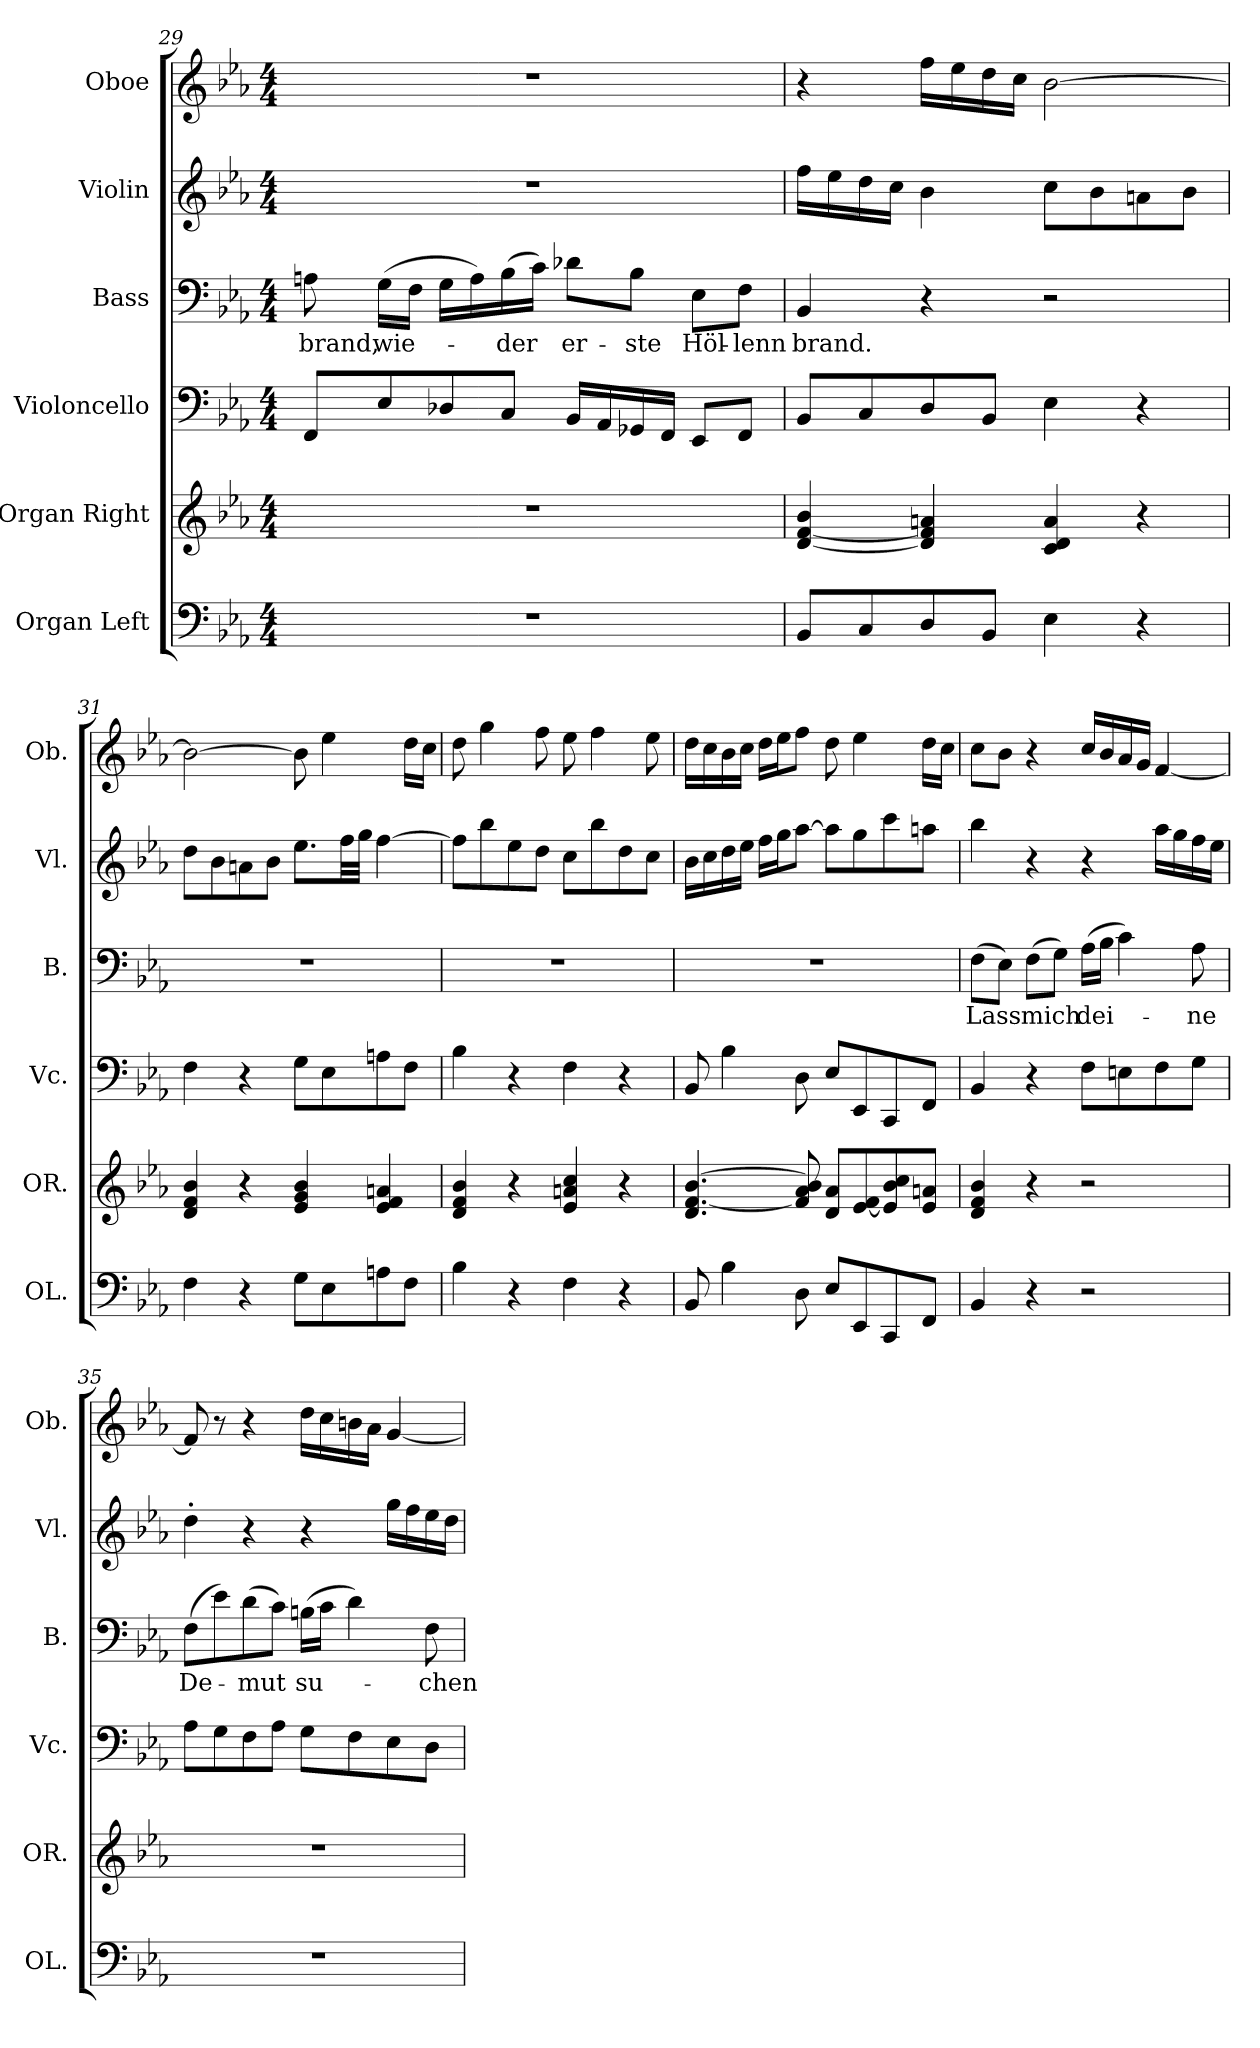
**kern	**kern	**kern	**kern	**text	**kern	**kern
*part6	*part5	*part4	*part3	*part3	*part2	*part1
*staff6	*staff5	*staff4	*staff3	*staff3	*staff2	*staff1
*I"Organ Left	*I"Organ Right	*I"Violoncello	*I"Bass	*	*I"Violin	*I"Oboe
*I'OL.	*I'OR.	*I'Vc.	*I'B.	*	*I'Vl.	*I'Ob.
*clefF4	*clefG2	*clefF4	*clefF4	*	*clefG2	*clefG2
*k[b-e-a-]	*k[b-e-a-]	*k[b-e-a-]	*k[b-e-a-]	*	*k[b-e-a-]	*k[b-e-a-]
*M4/4	*M4/4	*M4/4	*M4/4	*	*M4/4	*M4/4
=29	=29	=29	=29	=29	=29	=29
1r	1r	8FF/L	8An\	brand,	1r	1r
.	.	8E-/	(16G\LL	wie-	.	.
.	.	.	16F\JJ	.	.	.
.	.	8D-X/	16G\LL	.	.	.
.	.	.	16A\)	.	.	.
.	.	8C/J	(16B-\	-der	.	.
.	.	.	16c\JJ)	.	.	.
.	.	16BB-/LL	8d-X\L	er-	.	.
.	.	16AA-/	.	.	.	.
.	.	16GG-X/	8B-\J	-ste	.	.
.	.	16FF/JJ	.	.	.	.
.	.	8EE-/L	8E-\L	Höl-	.	.
.	.	8FF/J	8F\J	-lenn	.	.
!!LO:LB:g=z
=30	=30	=30	=30	=30	=30	=30
8BB-/L	[4d/ [4f/ 4b-/	8BB-/L	4BB-/	brand.	16ff\LL	4r
.	.	.	.	.	16ee-\	.
8C/	.	8C/	.	.	16dd\	.
.	.	.	.	.	16cc\JJ	.
8D/	4d/] 4f/] 4an/	8D/	4r	.	4b-\	16ff\LL
.	.	.	.	.	.	16ee-\
8BB-/J	.	8BB-/J	.	.	.	16dd\
.	.	.	.	.	.	16cc\JJ
4E-\	4c/ 4d/ 4a/	4E-\	2r	.	8cc\L	[2b-\
.	.	.	.	.	8b-\	.
4r	4r	4r	.	.	8an\	.
.	.	.	.	.	8b-\J	.
=31	=31	=31	=31	=31	=31	=31
4F\	4d/ 4f/ 4b-/	4F\	1r	.	8dd\L	2b-\_
.	.	.	.	.	8b-\	.
4r	4r	4r	.	.	8an\	.
.	.	.	.	.	8b-\J	.
8G\L	4e-/ 4g/ 4b-/	8G\L	.	.	8.ee-\L	8b-\]
8E-\	.	8E-\	.	.	.	4ee-\
.	.	.	.	.	32ff\LL	.
.	.	.	.	.	32gg\JJJ	.
8An\	4e-/ 4f/ 4an/	8An\	.	.	[4ff\	.
8F\J	.	8F\J	.	.	.	16dd\LL
.	.	.	.	.	.	16cc\JJ
=32	=32	=32	=32	=32	=32	=32
4B-\	4d/ 4f/ 4b-/	4B-\	1r	.	8ff\L]	8dd\
.	.	.	.	.	8bb-\	4gg\
4r	4r	4r	.	.	8ee-\	.
.	.	.	.	.	8dd\J	8ff\
4F\	4e-/ 4an/ 4cc/	4F\	.	.	8cc\L	8ee-\
.	.	.	.	.	8bb-\	4ff\
4r	4r	4r	.	.	8dd\	.
.	.	.	.	.	8cc\J	8ee-\
!!LO:PB:g=z
=33	=33	=33	=33	=33	=33	=33
8BB-/	4.d/ [4.f/ [4.b-/	8BB-/	1r	.	16b-\LL	16dd\LL
.	.	.	.	.	16cc\	16cc\
4B-\	.	4B-\	.	.	16dd\	16b-\
.	.	.	.	.	16ee-\JJ	16cc\JJ
.	.	.	.	.	16ff\LL	16dd\LL
.	.	.	.	.	16gg\J	16ee-\J
8D\	8f/] 8a-/ 8b-/]	8D\	.	.	[8aa-\J	8ff\J
8E-/L	8d/ 8a-/L	8E-/L	.	.	8aa-\L]	8dd\
8EE-/	[8e-/ 8f/	8EE-/	.	.	8gg\	4ee-\
8CC/	8e-/] 8b-/ 8cc/	8CC/	.	.	8ccc\	.
8FF/J	8e-/ 8an/J	8FF/J	.	.	8aan\J	16dd\LL
.	.	.	.	.	.	16cc\JJ
=34	=34	=34	=34	=34	=34	=34
4BB-/	4d/ 4f/ 4b-/	4BB-/	(8F\L	Lass	4bb-\	8cc\L
.	.	.	8E-\J)	.	.	8b-\J
4r	4r	4r	(8F\L	mich	4r	4r
.	.	.	8G\J)	.	.	.
2r	2r	8F\L	(16A-\LL	dei-	4r	16cc/LL
.	.	.	16B-\JJ	.	.	16b-/
.	.	8En\	4c\)	.	.	16a-/
.	.	.	.	.	.	16g/JJ
.	.	8F\	.	.	16aa-\LL	[4f/
.	.	.	.	.	16gg\	.
.	.	8G\J	8A-\	-ne	16ff\	.
.	.	.	.	.	16ee-\JJ	.
!!LO:LB:g=z
=35	=35	=35	=35	=35	=35	=35
1r	1r	8A-\L	(8F\L	De-	4dd'\	8f/]
.	.	8G\	8e-\)	.	.	8r
.	.	8F\	(8d\	-mut	4r	4r
.	.	8A-\J	8c\J)	.	.	.
.	.	8G\L	(16Bn\LL	su-	4r	16dd\LL
.	.	.	16c\JJ	.	.	16cc\
.	.	8F\	4d\)	.	.	16bn\
.	.	.	.	.	.	16a-\JJ
.	.	8E-\	.	.	16gg\LL	[4g/
.	.	.	.	.	16ff\	.
.	.	8D\J	8F\	-chen	16ee-\	.
.	.	.	.	.	16dd\JJ	.
=	=	=	=	=	=	=
*-	*-	*-	*-	*-	*-	*-
